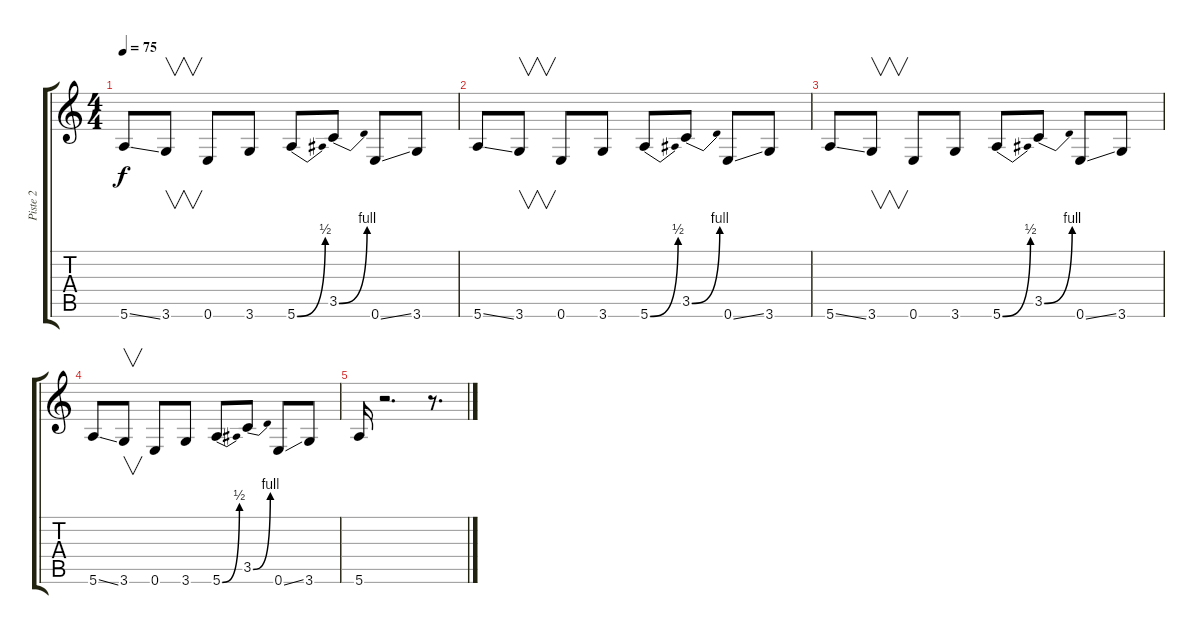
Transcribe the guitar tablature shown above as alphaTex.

\track ("Piste 2" "Piste 2") {instrument electricguitarclean}
\staff {score tabs}
\tuning (E4 B3 G3 D3 A2 E2) {hide}
\ts (4 4)
\tempo 75
\clef g2
\ks c
5.6{ss}.8{dy f} 3.6.8{v} 0.6.8 3.6.8 5.6{be (bend 0 0 60 2)}.8 3.5{be (bend 0 0 60 4)}.8 0.6{ss}.8 3.6.8 |
5.6{ss}.8 3.6.8{v} 0.6.8 3.6.8 5.6{be (bend 0 0 60 2)}.8 3.5{be (bend 0 0 60 4)}.8 0.6{ss}.8 3.6.8 |
5.6{ss}.8 3.6.8{v} 0.6.8 3.6.8 5.6{be (bend 0 0 60 2)}.8 3.5{be (bend 0 0 60 4)}.8 0.6{ss}.8 3.6.8 |
5.6{ss}.8 3.6.8{v} 0.6.8 3.6.8 5.6{be (bend 0 0 60 2)}.8 3.5{be (bend 0 0 60 4)}.8 0.6{ss}.8 3.6.8 |
5.6.16 r.2{d} r.8{d}
